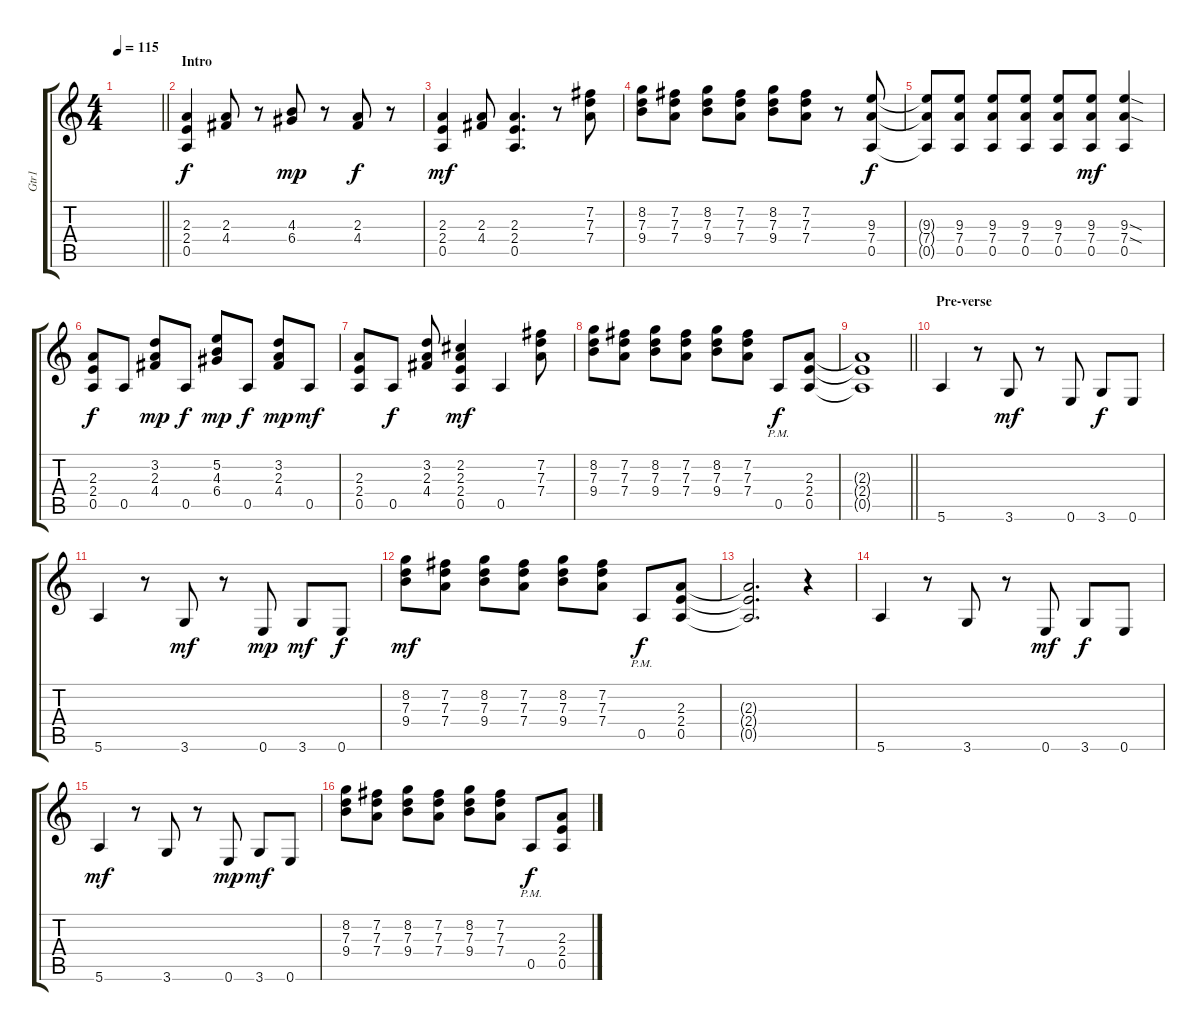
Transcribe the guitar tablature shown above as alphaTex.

\track ("Gtr1" "Gtr1") {instrument overdrivenguitar}
\staff {score tabs}
\tuning (E4 B3 G3 D3 A2 E2) {hide}
\ts (4 4)
\tempo 115
\clef g2
\barLineRight lightlight
\ks c
|
\section ("" "Intro")
(2.3 2.4 0.5).4 (2.3 4.4).8{dy f} r.8 (4.3 6.4).8{dy mp} r.8 (2.3 4.4).8{dy f} r.8 |
(2.3 2.4 0.5).4{dy mf} (2.3 4.4).8 (2.3 2.4 0.5).4{d} r.8 (7.2 7.3 7.4).8 |
(8.2 7.3 9.4).8 (7.2 7.3 7.4).8 (8.2 7.3 9.4).8 (7.2 7.3 7.4).8 (8.2 7.3 9.4).8 (7.2 7.3 7.4).8 r.8 (9.3 7.4 0.5).8{dy f} |
(9.3{t} 7.4{t} 0.5{t}).8 (9.3 7.4 0.5).8 (9.3 7.4 0.5).8 (9.3 7.4 0.5).8 (9.3 7.4 0.5).8 (9.3 7.4 0.5).8{dy mf} (9.3{sod} 7.4{sod} 0.5).4 |
(2.3 2.4 0.5).8{dy f} 0.5.8 (3.2 2.3 4.4).8{dy mp} 0.5.8{dy f} (5.2 4.3 6.4).8{dy mp} 0.5.8{dy f} (3.2 2.3 4.4).8{dy mp} 0.5.8{dy mf} |
(2.3 2.4 0.5).8 0.5.8{dy f} (3.2 2.3 4.4).8 (2.2 2.3 2.4 0.5).4{dy mf} 0.5.4 (7.2 7.3 7.4).8 |
(8.2 7.3 9.4).8 (7.2 7.3 7.4).8 (8.2 7.3 9.4).8 (7.2 7.3 7.4).8 (8.2 7.3 9.4).8 (7.2 7.3 7.4).8 0.5{pm}.8{dy f} (2.3 2.4 0.5).8 |
\barLineRight lightlight
(2.3{t} 2.4{t} 0.5{t}).1 |
\section ("" "Pre-verse")
5.6.4 r.8 3.6.8{dy mf} r.8 0.6.8 3.6.8{dy f} 0.6.8 |
5.6.4 r.8 3.6.8{dy mf} r.8 0.6.8{dy mp} 3.6.8{dy mf} 0.6.8{dy f} |
(8.2 7.3 9.4).8{dy mf} (7.2 7.3 7.4).8 (8.2 7.3 9.4).8 (7.2 7.3 7.4).8 (8.2 7.3 9.4).8 (7.2 7.3 7.4).8 0.5{pm}.8{dy f} (2.3 2.4 0.5).8 |
(2.3{t} 2.4{t} 0.5{t}).2{d} r.4 |
5.6.4 r.8 3.6.8 r.8 0.6.8{dy mf} 3.6.8{dy f} 0.6.8 |
5.6.4{dy mf} r.8 3.6.8 r.8 0.6.8{dy mp} 3.6.8{dy mf} 0.6.8 |
(8.2 7.3 9.4).8 (7.2 7.3 7.4).8 (8.2 7.3 9.4).8 (7.2 7.3 7.4).8 (8.2 7.3 9.4).8 (7.2 7.3 7.4).8 0.5{pm}.8{dy f} (2.3 2.4 0.5).8
